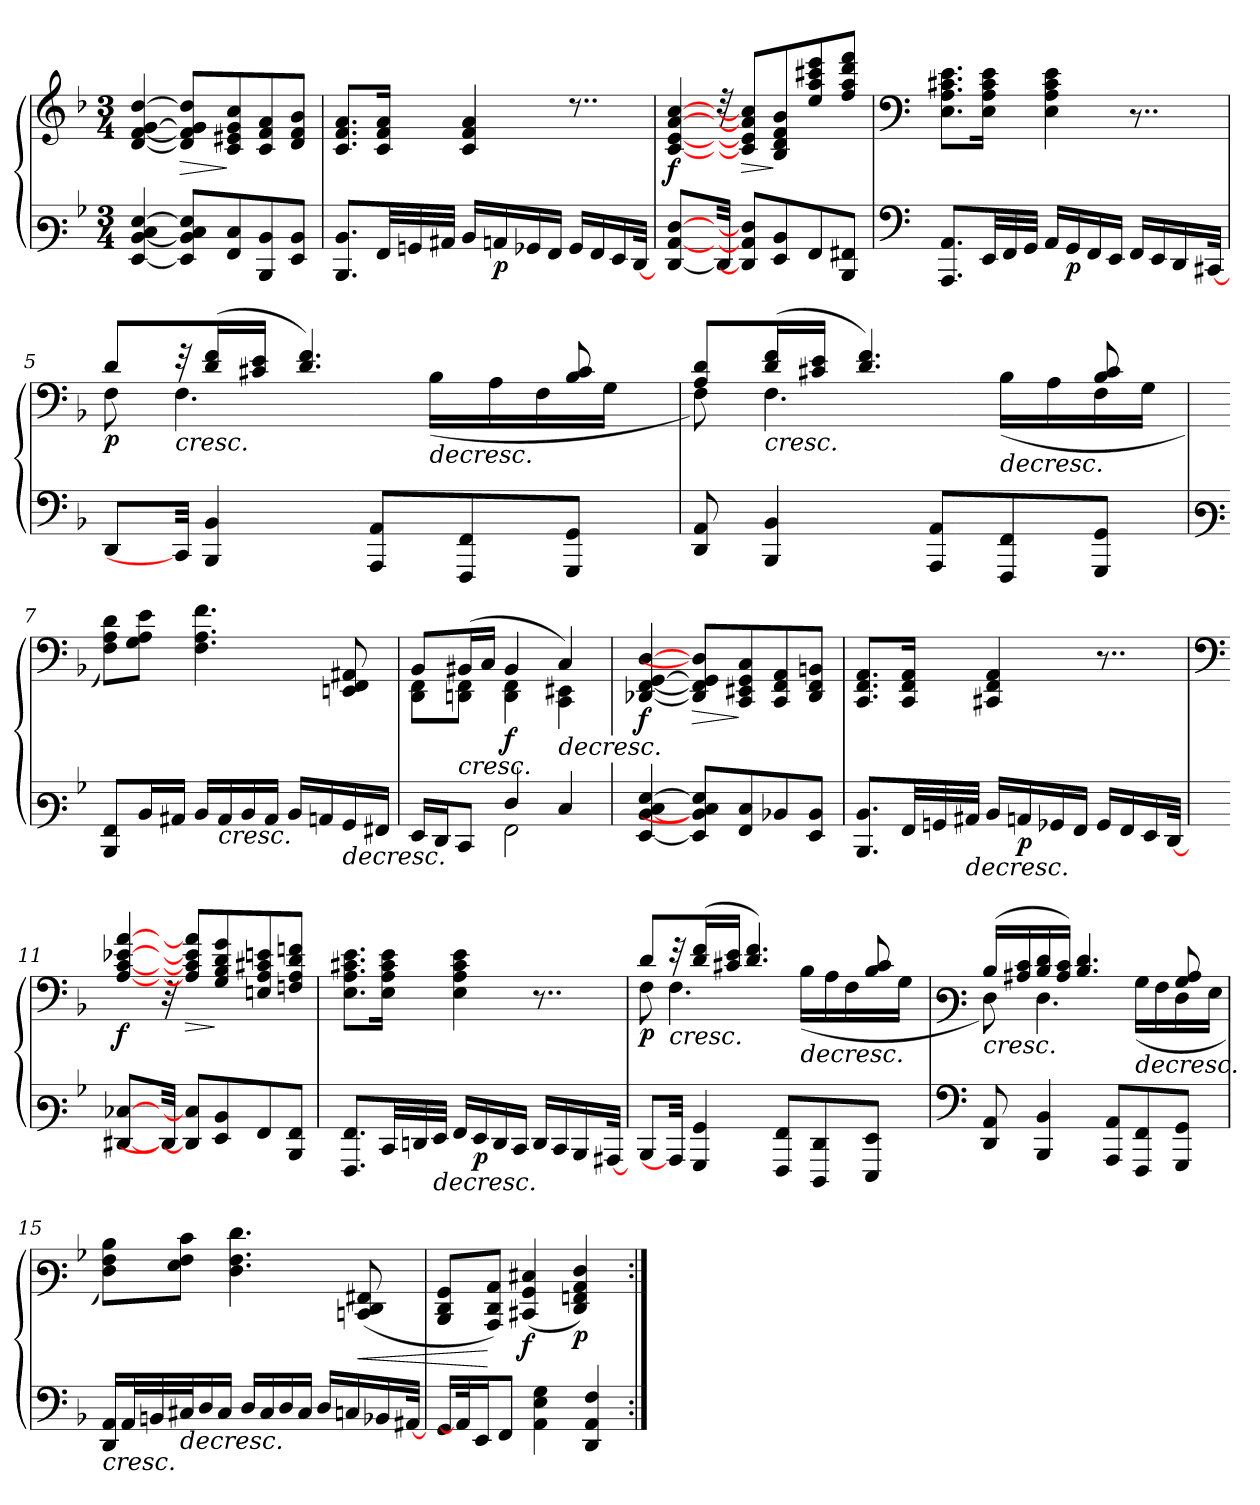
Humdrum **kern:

**kern	**kern	**dynam
*part1	*part1	*part1
*staff2	*staff1	*staff1/2
*clefF3	*clefG3	*
*k[b-]	*k[b-]	*
*M3/4	*M3/4	*
=1	=1	=1
!	!	!LO:DY:a
!	!	!LO:DY:n=1:b
[<4GG/ [<4D/ 4E/ [>4G/	[<4B-/ [<4d/ [>4e/ [>4b-/	mp f
!	!	!LO:HP:b
8GG/] 8D/] 8E/ 8G/]L	8B-/] 8d/] 8e/] 8b-/]L	>
8AA/ 8E/	8A/ 8c#X/ 8e/ 8a/	]
8DD/ 8D/	8A/ 8d/ 8f/	.
8GG/ 8D/J	8B-/ 8d/ 8g/J	.
=2	=2	=2
8.DD/ 8.D/L	8.A/ 8.d/ 8.f/L	.
32AA/LL	16A/ 16d/ 16f/Jk	.
32BBn/	.	.
32C#X/JJJ	32ryy	.
16D/LL	4A/ 4d/ 4f/	.
!	!	!LO:DY:b=2
16Cn/	.	p
16BB-X/	.	.
16AA/JJ	.	.
16BB-/LL	8..rb	.
16AA/	.	.
16GG/	.	.
[32FF/JJ	.	.
=3	=3	=3
!	!	!LO:DY:b
[<4FF/ [<4C/ [>4F/	[<4A/ [<4c/ [<4f/ [>4a/	f
32FF/JJ]	32rb	.
!	!	!LO:HP:b
8FF/] 8C/] 8F/]L	8A/] 8c/] 8f/] 8a/]L	>
8GG/ 8D/	8G/ 8B-/ 8d/ 8g/	]
8AA/	8cc/ 8ff/ 8aa#X/ 8ccc/	.
8DD/ 8AA#/J	8dd/ 8ff/ 8bb-/ 8ddd/J	.
!!LO:LB:g=z
=4	=4	=4
*clefF4	*clefF4	*
8.AAA/ 8.AA/L	8.E\ 8.A\ 8.c#X\ 8.e\L	.
32EE/LL	16E\ 16A\ 16c#\ 16e\Jk	.
32FF/	.	.
32GG/JJJ	32ryy	.
16AA/LL	4E\ 4A\ 4c#\ 4e\	.
!	!	!LO:DY:b=2
16GG/	.	p
16FF/	.	.
16EE/JJ	.	.
16FF/LL	8..r	.
16EE/	.	.
16DD/	.	.
[32CC#X/JJ	.	.
=5	=5	=5
*	*^	*
!	!	!	!LO:DY:b
8DD/	8d/L	8F\	p
!	!	!	!LO:HP:b
32CC#/JJ]	32r	4.F\	<
4BBB-/ 4BB-/	(>16d/ 16f/L	.	.
.	16c#X/ 16e/JJ	.	.
.	4.d/ 4.f/)	.	.
8AAA/ 8AA/L	.	.	.
!	!	!	!LO:HP:b
.	.	(<16B-\LL	>
8FFF/ 8FF/	.	.	.
.	.	16A\	.
.	.	16F\	.
8GGG/ 8GG/J	8B-/ 8c#/	.	.
.	.	16G\JJ	[
.	.	32ryy	.
=6	=6	=6	=6
8DD/ 8AA/	8A/ 8d/L	8F\)	.
!	!	!	!LO:HP:b
4BBB-/ 4BB-/	(>16d/ 16f/L	4.F\	<
.	16c#X/ 16e/JJ	.	.
.	4.d/ 4.f/)	.	]
8AAA/ 8AA/L	.	.	.
!	!	!	!LO:HP:b
8FFF/ 8FF/	.	(<16B-\LL	>
.	.	16A\	.
8GGG/ 8GG/J	8B-/ 8c#/	16F\	.
.	.	16G\JJ	[
*	*v	*v	*
!!LO:LB:g=z
=7	=7	=7
*clefF3	*	*
8DD/ 8AA/L	8F\ 8A\ 8d\L)	.
16D/L	8G\ 8A\ 8e\J	.
16C#X/JJ	.	.
16D/LL	4.F\ 4.A\ 4.f\	.
!	!	!LO:HP:b=2
16C#/	.	<
16D/	.	.
16C#/JJ	.	]
16D/LL	.	.
16Cn/	.	.
!	!	!LO:HP:b=2
16BB-/	8EEn/ 8FF/ 8AA#X/	>
16AA#/JJ	.	.
=8	=8	=8
*^	*^	*
16GG/LL	4ryy	8BB-/L	8DD\ 8FF\L	.
16FF/J	.	.	.	.
!	!	!	!	!LO:HP:n=1:b
8EE/J	.	(>16BB#X/L	8DDn\ 8FF\J	[ <
.	.	16C/JJ	.	.
!	!	!	!	!LO:DY:b
4F/	2AA\	4BB#/	4DD\ 4FF\	f
!	!	!	!	!LO:HP:n=1:b
4E/	.	4C/)	4CC\ 4EE#X\	] >
*v	*v	*	*	*
*	*v	*v	*
.	.	[
=9	=9	=9
!	!	!LO:DY:b
[<4GG/ [<4D/ 4E/ [>4G/	[<4DD-X/ [<4FF/ [>4GG/ [>4D/	f
!	!	!LO:HP:b
8GG/] 8D-/] 8E/ 8G/]L	8DD-/] 8FF/] 8GG/] 8D-/]L	>
8AA/ 8E/	8CC/ 8EE#X/ 8GG/ 8C/	]
8D-/	8CC/ 8FF/ 8AA/	.
8GG/ 8D-/J	8DD-/ 8FF/ 8BBn/J	.
=10	=10	=10
8.DD/ 8.D/L	8.CC/ 8.FF/ 8.AA/L	.
32AA/LL	16CC/ 16FF/ 16AA/Jk	.
32BBn/	.	.
!	!	!LO:HP:n=1:b=2
32C#X/JJJ	32ryy	] >
16D/LL	4CC#/ 4FF/ 4AA/	.
!	!	!LO:DY:b=2
16Cn/	.	p
16BB-X/	.	.
16AA/JJ	.	.
16BB-/LL	8..r	.
16AA/	.	.
16GG/	.	.
[32FF/JJ	.	.
!!LO:LB:g=z
=11	=11	=11
*	*clefF4	*
!	!	!LO:DY:b
[<4FF#X/ [>4E-X/	[<4A/ [<4c/ [<4e-X/ [>4a/	f
32FF/JJ]	32r	.
!	!	!LO:HP:b
8FF#/] 8E-/]L	8A/] 8c/] 8e-/] 8a/]L	>
8GG/ 8D/	8G/ 8B-/ 8d/ 8g/	]
8AA/	8En/ 8A/ 8c#X/ 8en/	.
8DD/ 8AA/J	8Fn/ 8A/ 8d/ 8fn/J	.
=12	=12	=12
8.AAA/ 8.AA/L	8.E\ 8.A\ 8.c#X\ 8.e\L	.
32EE/LL	16E\ 16A\ 16c#\ 16e\Jk	.
32FFn/	.	.
!	!	!LO:HP:n=1:b=2
32GG/JJJ	32ryy	] >
16AA/LL	4E\ 4A\ 4c#\ 4e\	.
!	!	!LO:DY:b=2
16GG/	.	p
16FF/	.	.
16EE/JJ	.	.
16FF/LL	8..r	.
16EE/	.	.
16DD/	.	.
[32CC#X/JJ	.	.
=13	=13	=13
*	*^	*
!	!	!	!LO:DY:b
8DD/	8d/L	8F\	p
!	!	!	!LO:HP:n=1:b
32CC#/JJ]	32r	4.F\	] <
4BBB-/ 4BB-/	(>16d/ 16f/L	.	.
.	16c#X/ 16e/JJ	.	.
.	4.d/ 4.f/)	.	.
8AAA/ 8AA/L	.	.	.
!	!	!	!LO:HP:b
.	.	(<16B-\LL	>
8FFF/ 8FF/	.	.	.
.	.	16A\	.
.	.	16F\	.
8GGG/ 8GG/J	8B-/ 8c#/	.	.
.	.	16G\JJ	[
.	.	32ryy	.
!!LO:LB:g=z	!!
=14	=14	=14	=14
*clefF4	*clefF3	*	*
!	!	!	!LO:HP:b
8DD/ 8AA/	(>16d/LL	8F\)	<
.	16c#X/ 16e/	.	.
4BBB-/ 4BB-/	16d/ 16f/	4.F\	]
.	16c#/ 16e/JJ)	.	.
.	4.d/ 4.f/	.	.
8AAA/ 8AA/L	.	.	.
!	!	!	!LO:HP:b
8FFF/ 8FF/	.	(<16B-\LL	>
.	.	16A\	.
8GGG/ 8GG/J	8B-/ 8c#/	16F\	.
.	.	16G\JJ	[
=15	=15	=15	=15
!	!	!	!LO:HP:b=2
*	*v	*v	*
16DD/ 16AA/LL	8F\ 8A\ 8d\L)	<
32AA/L	.	.
32BBn/	.	.
!	!	!LO:HP:n=1:b=2
32C#X/J	8G\ 8A\ 8e\J	] >
16D/	.	[
16C#/JJ	.	.
.	4.F\ 4.A\ 4.f\	.
16D/LL	.	.
16C#/	.	.
16D/	.	.
16C#/JJ	.	.
16D/LL	.	.
16Cn/	.	.
!	!	!LO:HP:b
.	(<8EEn/ 8FF/ 8AA#X/	<
16BB-X/	.	.
[32AA#/JJ	.	.
=16	=16	=16
16GG/LL	8DD/ 8FF/ 8BB-/L	.
32AA#/JJ]	.	.
16EE/J	.	.
.	8CC/ 8FF/ 8C/J)	[
8FF/J	.	.
!	!	!LO:DY:b
.	(<4EE#X/ 4BB-/ 4E#X/	f
4AA\ 4E\ 4G\	.	.
!	!	!LO:DY:n=1:b
.	4FF/ 4AAn/ 4C/ 4F/)	] p
4DD/ 4AA/ 4F/	.	.
.	32ryy	.
=:|!	=:|!	=:|!
*-	*-	*-
